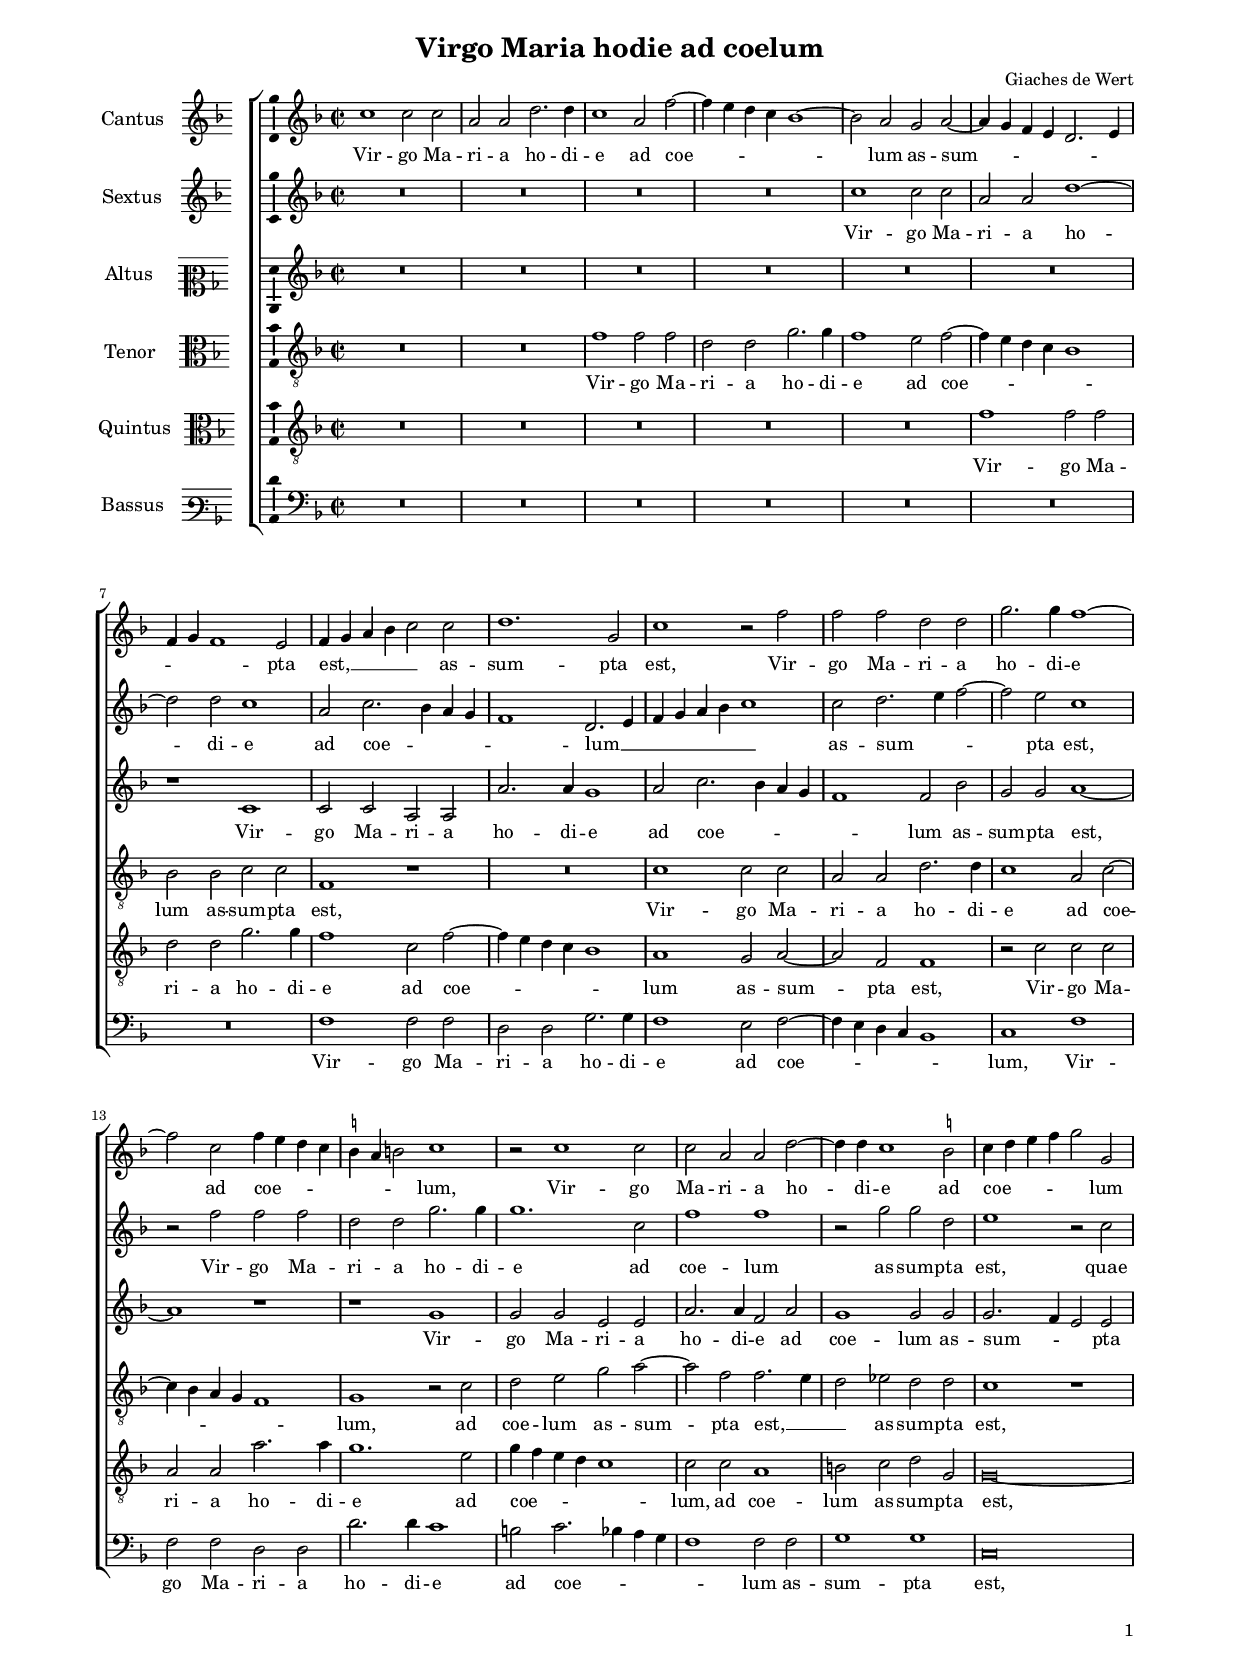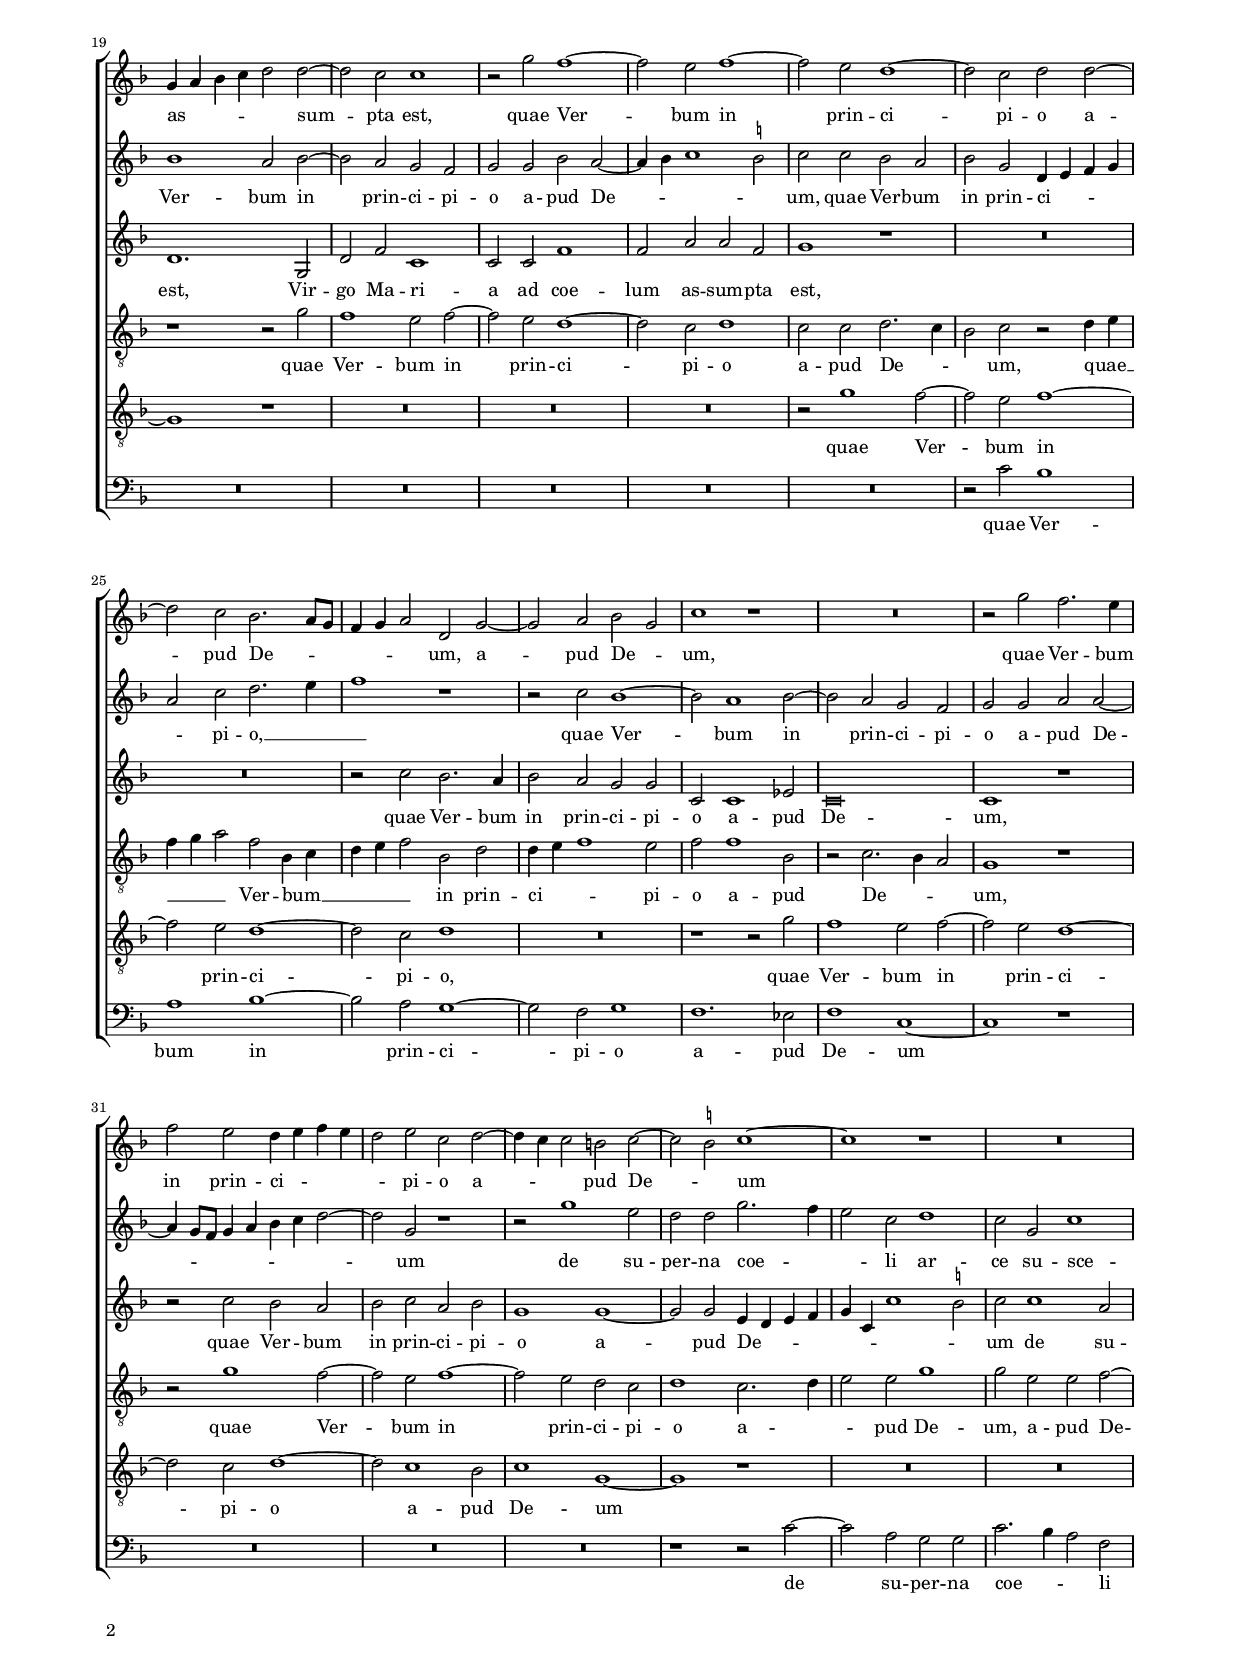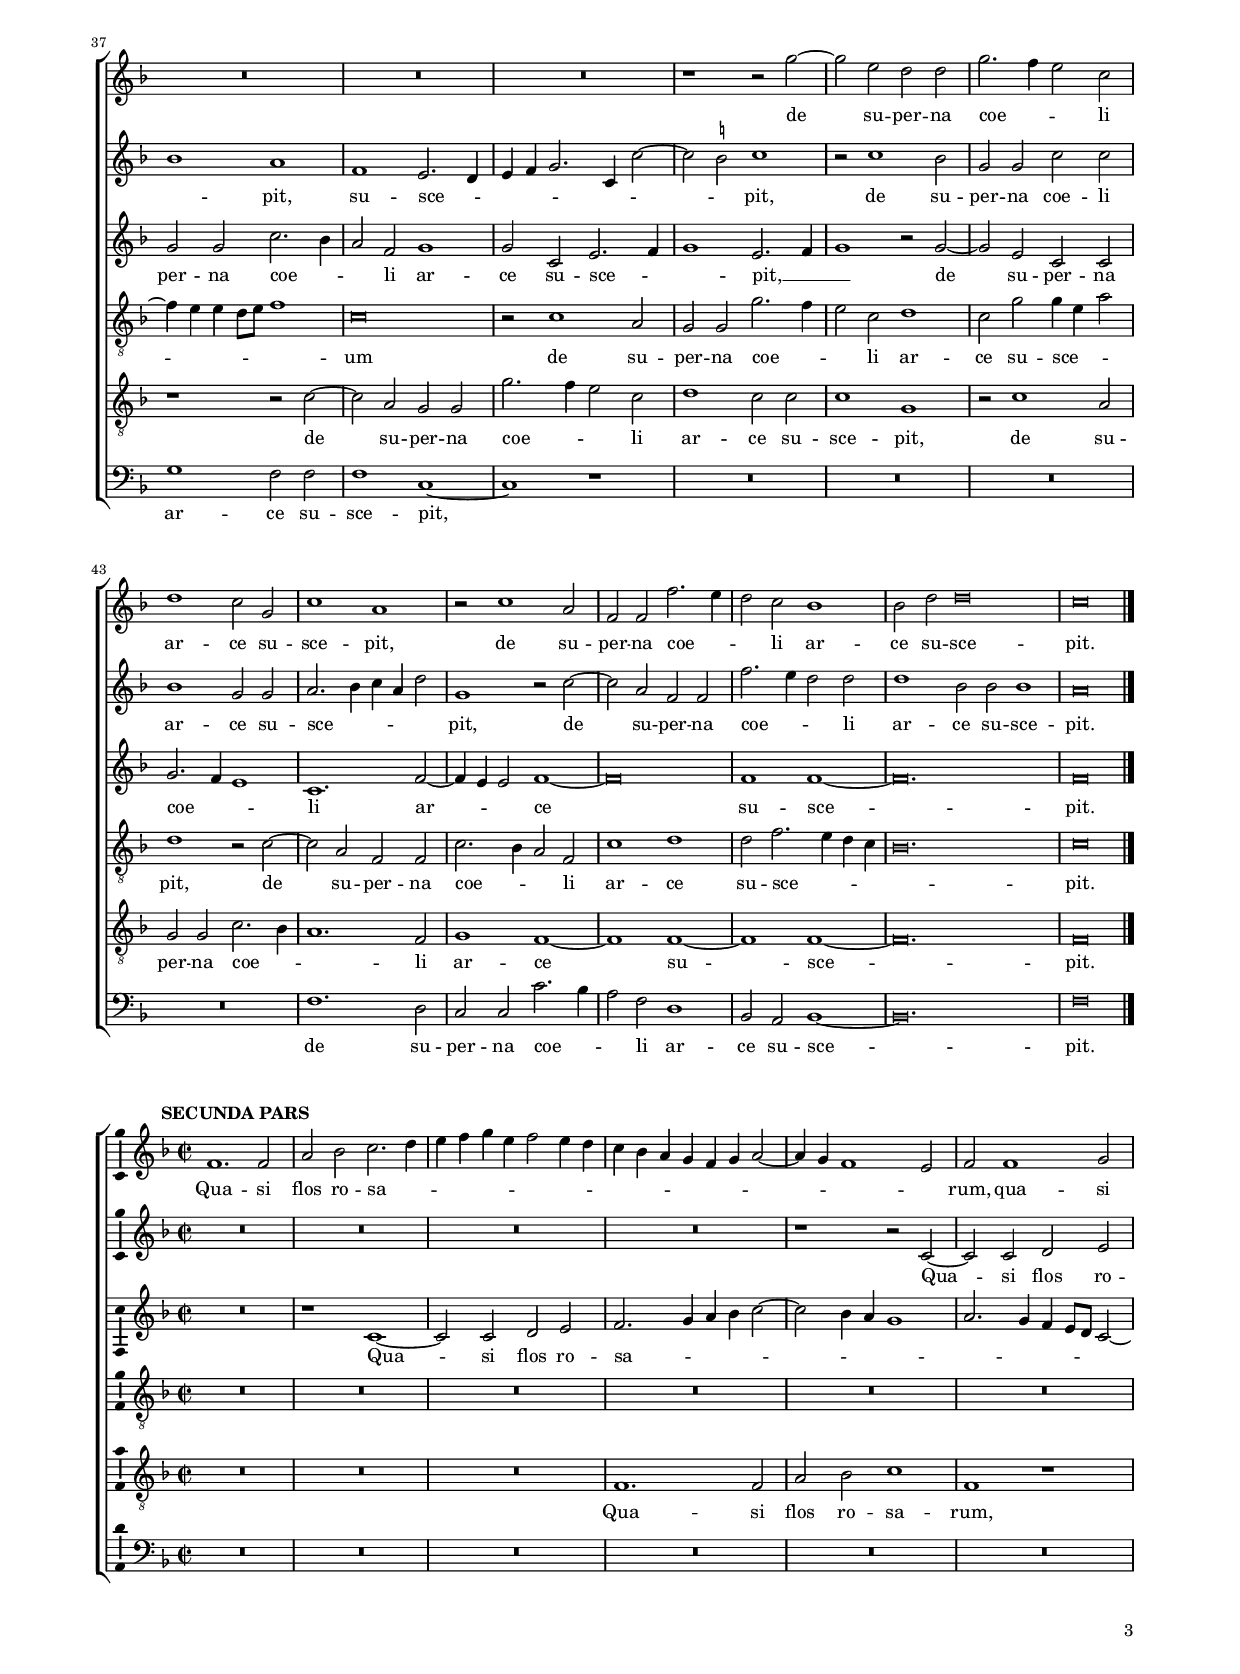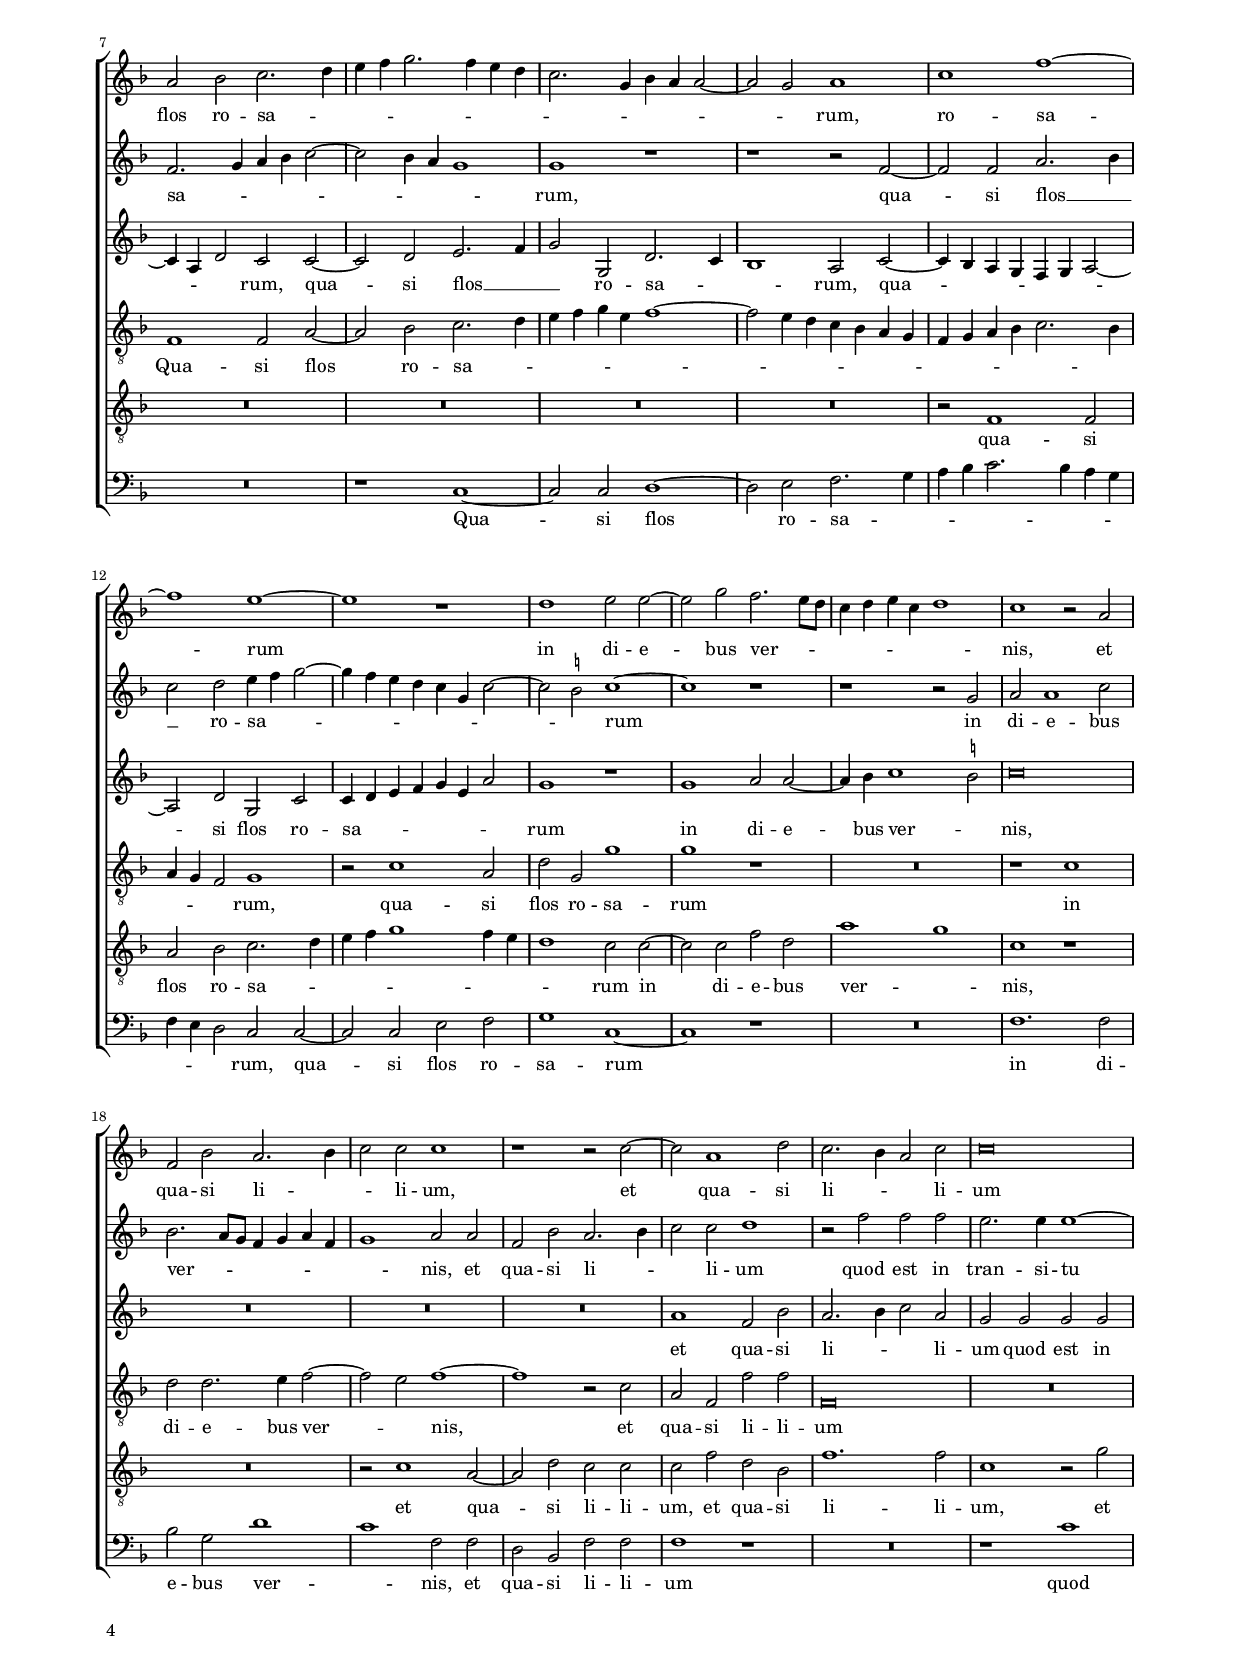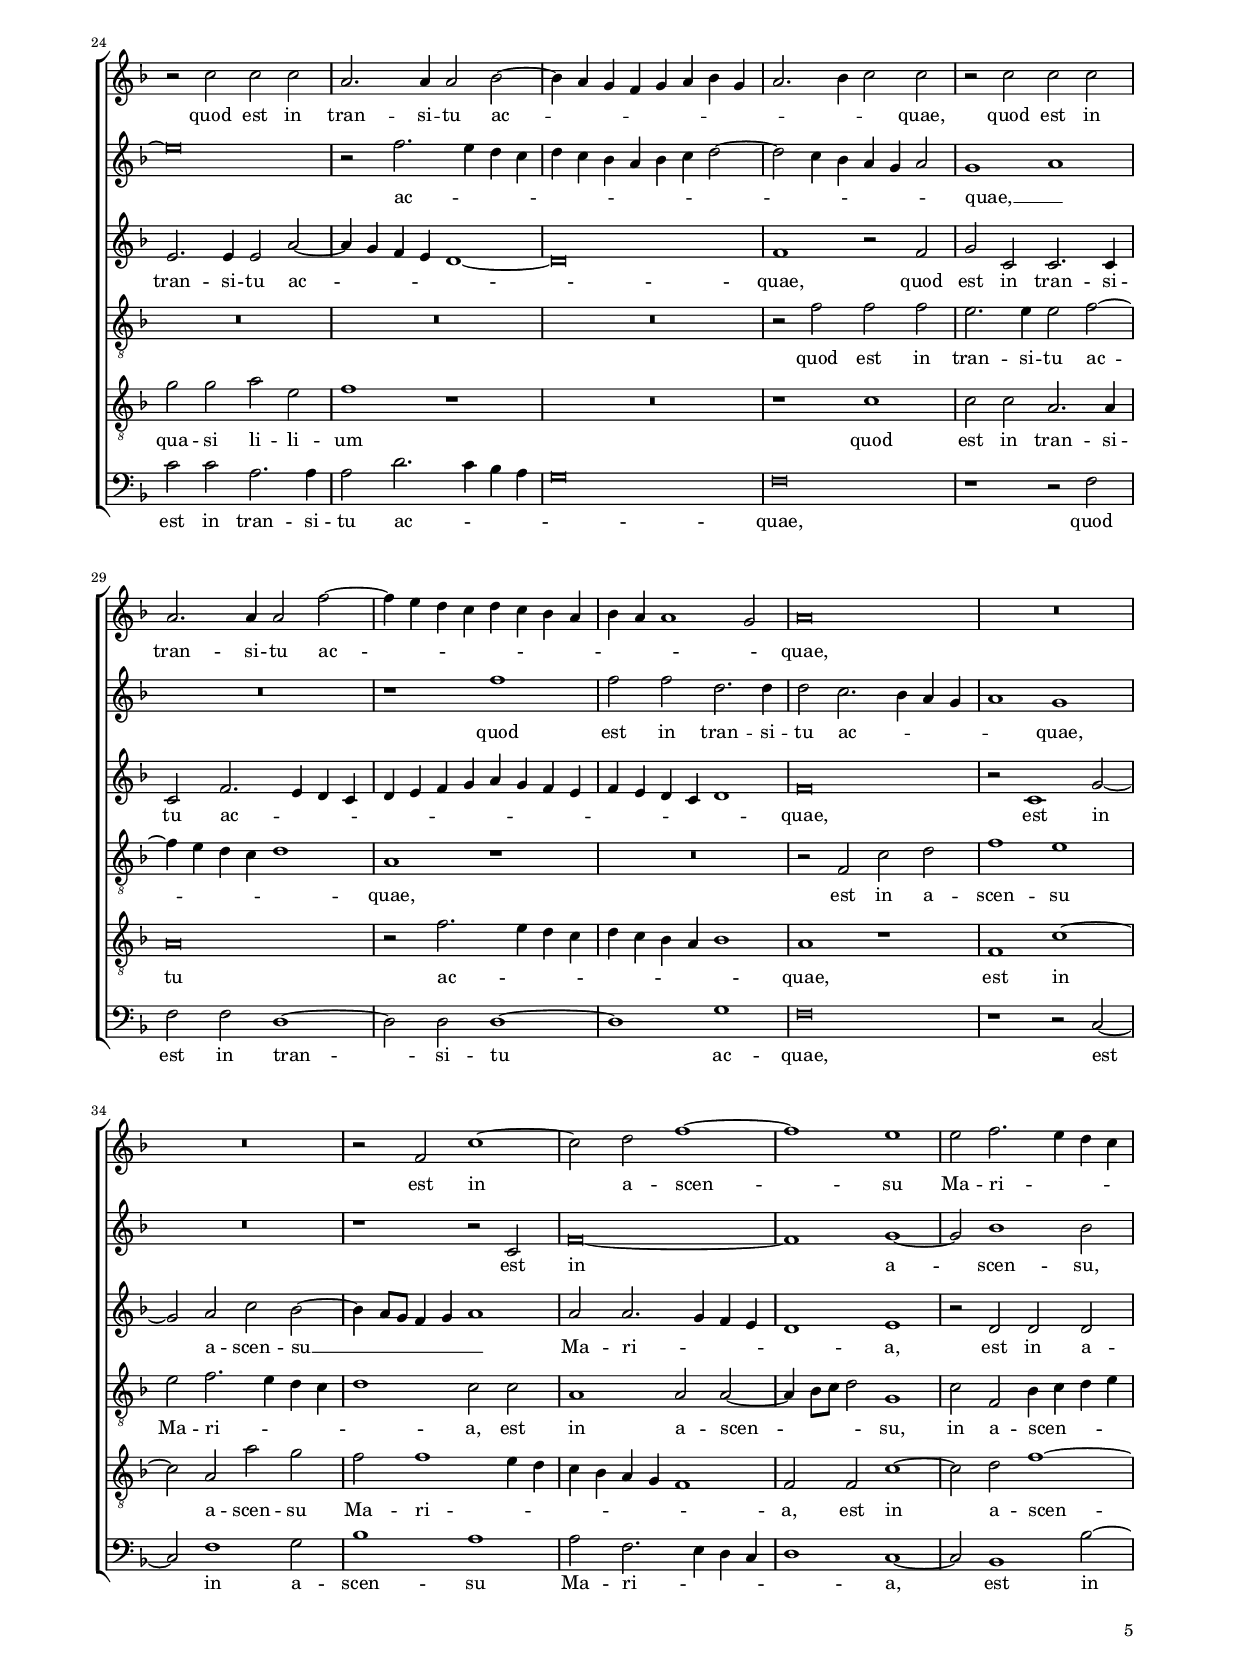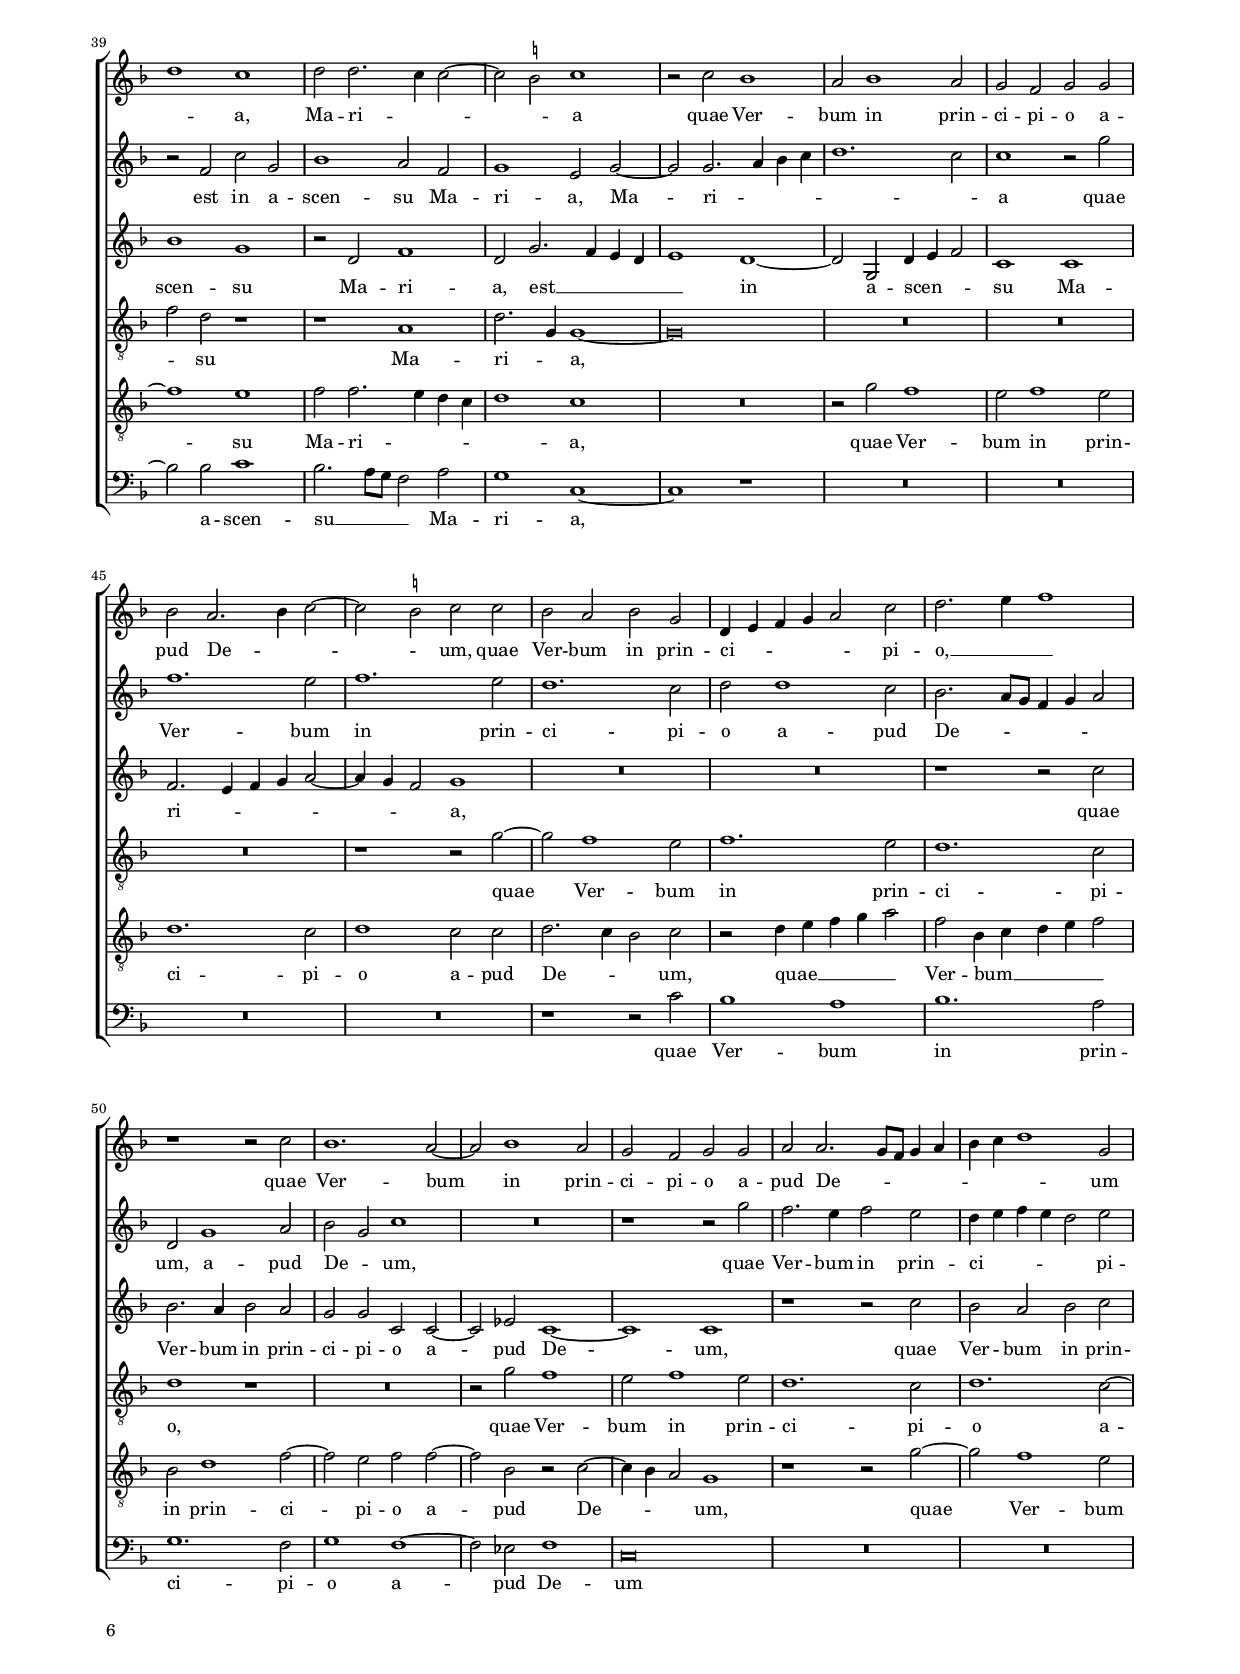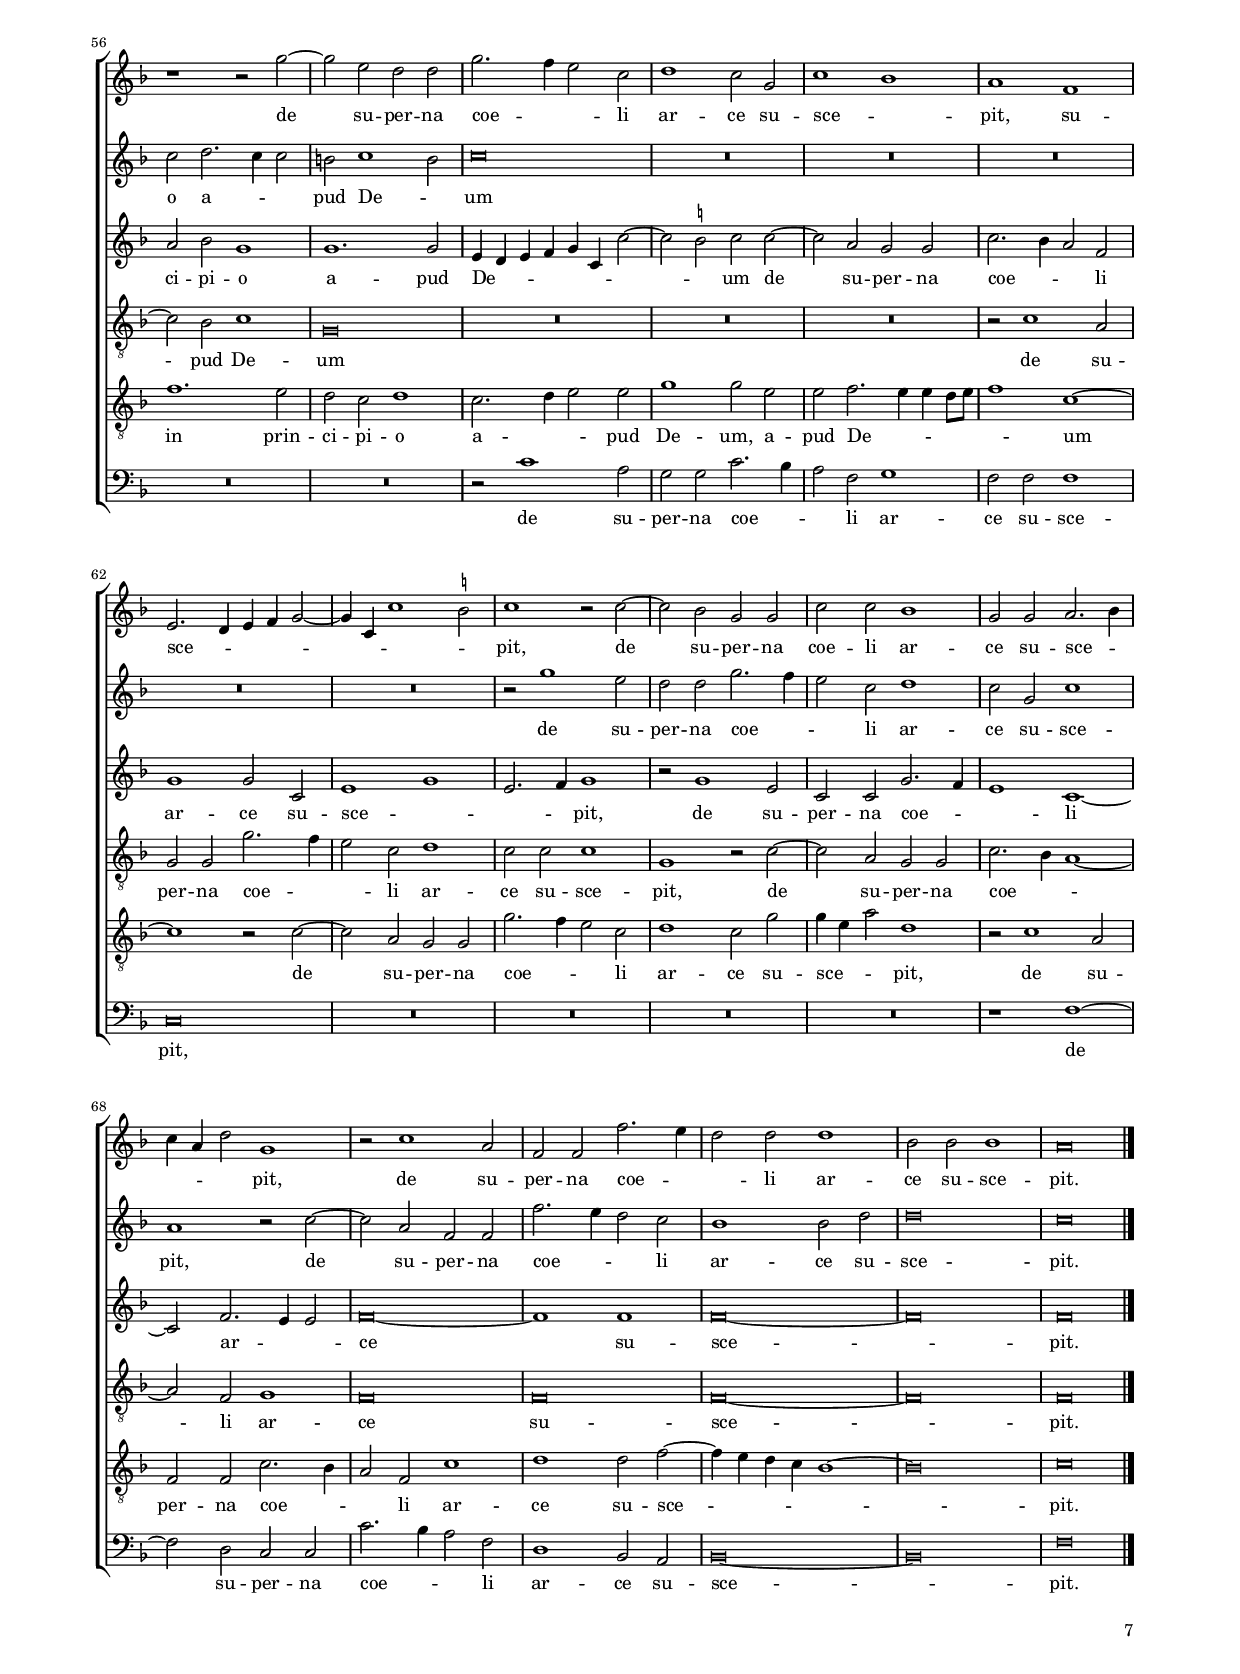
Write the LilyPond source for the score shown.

\header
{
  title="Virgo Maria hodie ad coelum"
  composer="Giaches de Wert"
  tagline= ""
}

\version "2.22.2"
\language deutsch
#(set-global-staff-size 15)
% #(set-default-paper-size "letter")
#(ly:set-option 'point-and-click #f)


	ficta = { \once \set suggestAccidentals = ##t }
	
	forget = #(define-music-function (music) (ly:music?) #{
		\accidentalStyle forget
		$music
		\accidentalStyle default
		#})



\paper
	{
	top-margin = 1.5 \cm
	bottom-margin = 1 \cm
	left-margin = 1.8 \cm
	right-margin = 1.8 \cm
	ragged-bottom = ##f
	ragged-last-bottom = ##f
	print-page-number = ##f
	score-system-spacing = #'((basic-distance . 17) (minimum-distance . 14) (padding . 5) (strechability . 250))
	system-system-spacing = #'((basic-distance . 17) (minimum-distance . 14) (padding . 5) (strechability . 250))
    oddFooterMarkup=\markup   \fill-line { "" \fromproperty #'page:page-number-string }
    evenFooterMarkup=\markup  \fill-line { \fromproperty #'page:page-number-string "" }
    last-bottom-spacing = #'((basic-distance . 12) (minimum-distance . 7) (padding . 4))
	systems-per-page = 3
%   page-count = 6
%	min-systems-per-page = 3
	}

global = {
	\key f \major
	\time 2/2 \set Score.measureLength = #(ly:make-moment 2/1)
    \skip 1*2*47
    \set Score.measureLength = #(ly:make-moment 3/1)
    \skip 1*3
    \set Score.measureLength = #(ly:make-moment 2/1)
    \skip 1*2 \bar "|."
	}


incipitcantus = \markup { \score {
	{
	\set Staff.instrumentName = \markup { \fontsize #1 "Cantus" }
	\key f \major
	\clef violin
	s4 \bar ""
	}
	\layout  {
	raggedright = ##t
	indent = 1.6 \cm
	line-width = 2.4 \cm
	\context { \Staff \remove Time_signature_engraver }
	\override Staff.Clef.Y-extent = #'(0 . 0)
	}} \hspace #1 }


incipitsextus = \markup { \score {
	{
	\set Staff.instrumentName = \markup { \fontsize #1 "Sextus" }
	\key f \major
	\clef violin
	s4 \bar ""
	}
	\layout  {
	raggedright = ##t
	indent = 1.6 \cm
	line-width = 2.4 \cm
	\context { \Staff \remove Time_signature_engraver }
	\override Staff.Clef.Y-extent = #'(0 . 0)
	}} \hspace #1 }
      
      
incipitaltus = \markup { \score {
	{
	\set Staff.instrumentName = \markup { \fontsize #1 "Altus" }
	\key f \major
	\clef mezzosoprano
	s4 \bar ""
	}
	\layout  {
	raggedright = ##t
	indent = 1.6 \cm
	line-width = 2.4 \cm
	\context { \Staff \remove Time_signature_engraver }
	\override Staff.Clef.Y-extent = #'(0 . 0)
	}} \hspace #1 }


incipittenor = \markup { \score {
	{
	\set Staff.instrumentName = \markup { \fontsize #1 "Tenor" }
	\key f \major
	\clef alto
	s4 \bar ""
	}
	\layout  {
	raggedright = ##t
	indent = 1.6 \cm
	line-width = 2.4 \cm
	\context { \Staff \remove Time_signature_engraver }
	\override Staff.Clef.Y-extent = #'(0 . 0)
	}} \hspace #1 }
      
      
incipitquintus = \markup { \score {
	{
	\set Staff.instrumentName = \markup { \fontsize #1 "Quintus" }
	\key f \major
	\clef alto
	s4 \bar ""
	}
	\layout  {
	raggedright = ##t
	indent = 1.6 \cm
	line-width = 2.4 \cm
	\context { \Staff \remove Time_signature_engraver }
	\override Staff.Clef.Y-extent = #'(0 . 0)
	}} \hspace #1 }
      
      
incipitbassus = \markup { \score {
	{
	\set Staff.instrumentName = \markup { \fontsize #1 "Bassus" }
	\key f \major
	\clef varbaritone
	s4 \bar ""
	}
	\layout  {
	raggedright = ##t
	indent = 1.6 \cm
	line-width = 2.4 \cm
	\context { \Staff \remove Time_signature_engraver }
	\override Staff.Clef.Y-extent = #'(0 . 0)
	}} \hspace #1 }


cantus =  \relative c''
	{
	c1 c2 c
	a2 a d2. d4
	c1 a2 f'~
	f4 e d c b1~
%5
	b2 a g a~ |
	a4 g f e d2. e4
	f4 g f1 e2
	f4 g a b c2 c
	d1. g,2
%10
	c1 r2 f |
	f2 f d d
	g2. g4 f1~
	f2 c f4 e d c
	\ficta h4 a h!2 c1
%15
	r2 c1 c2 |
	c2 a a d~
	d4 d c1 \ficta h2
	c4 d e f g2 g,
	g4 a b c d2 d~
%20
	d2 c c1 |
	r2 g' f1~
	f2 e f1~
	f2 e d1~
	d2 c d d~
%25
	d2 c b2. a8 g |
	f4 g a2 d, g~
	g2 a b g
	c1 r
	R\breve
%30
	r2 g' f2. e4 |
	f2 e d4 e f e
	d2 e c d~
	d4 c c2 h2 c~
	c2 \ficta h c1~
%35
	c1 r |
	R\breve
	R\breve
	R\breve
	R\breve
%40
	r1 r2 g'~ |
	g2 e d d
	g2. f4 e2 c
	d1 c2 g
	c1 a
%45
	r2 c1 a2 |
	f2 f f'2. e4
	d2 c b1
	b2 d d\breve
	c\breve |
	}


sextus = \relative c''
	{
	R\breve
	R\breve
	R\breve
	R\breve
%5
	c1 c2 c |
	a2 a d1~
	d2 d c1
	a2 c2. b4 a g
	f1 d2. e4
%10
	f4 g a b c1 |
	c2 d2. e4 f2~
	f2 e c1
	r2 f f f
	d2 d g2. g4
%15
	g1. c,2 |
	f1 f
	r2 g g d
	e1 r2 c
	b1 a2 b~
%20
        b2 a g f |
	g2 g b a~
	a4 b c1 \ficta h2
	c2 c b a
	b2 g d4 e f g
%25
	a2 c d2. e4 |
	f1 r
	r2 c b1~
	b2 a1 b2~
	b2 a g f
%30
	g2 g a a~ |
	a4 g8 f g4 a b c d2~
	d2 g, r1
	r2 g'1 e2
	d2 d g2. f4
%35
	e2 c d1 |
	c2 g c1
	b1 a
	f1 e2. d4
	e4 f g2. c,4 c'2~
%40
	c2 \ficta h c1 |
	r2 c1 b2
	g2 g c c
	b1 g2 g
	a2. b4 c a d2
%45
	g,1 r2 c~ |
	c2 a f f
	f'2. e4 d2 d
	d1 b2 b b1
	a\breve |
	}


altus =  \relative c'
	{
	R\breve
	R\breve
	R\breve
	R\breve
%5
	R\breve |
	R\breve
	r1 c
	c2 c a a
	a'2. a4 g1
%10
	a2 c2. b4 a g |
	f1 f2 b
	g2 g a1~
	a1 r
	r1 g
%15
	g2 g e e |
	a2. a4 f2 a
	g1 g2 g
	g2. f4 e2 e
	d1. g,2
%20
	d'2 f c1 |
	c2 c f1
	f2 a a f
	g1 r
	R\breve
%25
	R\breve |
	r2 c b2. a4
	b2 a g g
	c,2 c1 es2
	c\breve
%30
	c1 r |
	r2 c' b a
	b2 c a b
	g1 g~
	g2 g e4 d e f
%35
	g4 c, c'1 \ficta h2 |
	c2 c1 a2
	g2 g c2. b4
	a2 f g1
	g2 c, e2. f4
%40
	g1 e2. f4 |
	g1 r2 g~
	g2 e c c
	g'2. f4 e1
	c1. f2~
%45
	f4 e e2 f1~ |
	f\breve
	f1 f~
	f\breve.
	f\breve |
	}


tenor =  \relative c'
	{
	R\breve
	R\breve
	f1 f2 f
	d2 d g2. g4
%5
	f1 e2 f~ |
	f4 e d c b1
	b2 b c c
	f,1 r
	R\breve
%10
	c'1 c2 c |
	a2 a d2. d4
	c1 a2 c~
	c4 b a g f1
	g1 r2 c
%15
	d2 e g a~ |
	a2 f f2. e4
	d2 es d d
	c1 r
	r1 r2 g'
%20
	f1 e2 f~ |
	f2 e d1~
	d2 c d1
	c2 c d2. c4
	b2 c r d4 e
%25
	f4 g a2 f b,4 c |
	d4 e f2 b, d
	d4 e f1 e2
	f2 f1 b,2
	r2 c2. b4 a2
%30
	g1 r |
	r2 g'1 f2~
	f2 e f1~
	f2 e d c
	d1 c2. d4
%35
	e2 e g1 |
	g2 e e f~
	f4 e e d8 e f1
	c\breve
	r2 c1 a2
%40
	g2 g g'2. f4 |
	e2 c d1
	c2 g' g4 e a2
	d,1 r2 c~
	c2 a f f
%45
	c'2. b4 a2 f |
	c'1 d
	d2 f2. e4 d c
	b\breve.
        c\breve |
	}


quintus  =  \relative c'
	{
	R\breve
	R\breve
	R\breve
	R\breve
%5
	R\breve |
	f1 f2 f
	d2 d g2. g4
	f1 c2 f~
	f4 e d c b1
%10
	a1 g2 a~ |
	a2 f f1
	r2 c' c c
	a2 a a'2. a4
	g1. e2
%15
	g4 f e d c1 |
	c2 c a1
	h2 c d g,
	g\breve~
	g1 r
%20
	R\breve |
	R\breve
	R\breve
	r2 g'1 f2~
	f2 e f1~
%25
	f2 e d1~ |
	d2 c d1
	R\breve
	r1 r2 g
	f1 e2 f~
%30
	f2 e d1~ | 
	d2 c d1~
	d2 c1 b2
	c1 g~
	g1 r
%35
	R\breve |
	R\breve
	r1 r2 c~
	c2 a g g
	g'2. f4 e2 c
%40
	d1 c2 c |
	c1 g
	r2 c1 a2
	g2 g c2. b4
	a1. f2
%45
	g1 f~ |
	f1 f~
	f1 f~
	f\breve.
	f\breve |
	}

bassus  =  \relative c
	{
	R\breve
	R\breve
	R\breve
	R\breve
%5
	R\breve |
	R\breve
	R\breve
	f1 f2 f |
	d2 d g2. g4
%10
	f1 e2 f~ |
	f4 e d c b1
	c1 f
	f2 f d d
	d'2. d4 c1
%15
	h2 c2. b4 a g |
	f1 f2 f
	g1 g
	c,\breve
	R\breve
%20
	R\breve |
	R\breve
	R\breve
	R\breve
	r2 c' b1
%25
	a1 b~ |
	b2 a g1~
	g2 f g1
	f1. es2
	f1 c~
%30
	c1 r |
	R\breve
	R\breve
	R\breve
	r1 r2 c'~
%35
	c2 a g g |
	c2. b4 a2 f
	g1 f2 f
	f1 c~
	c1 r
%40
	R\breve |
	R\breve
	R\breve
	R\breve
	f1. d2
%45
	c2 c c'2. b4 |
	a2 f d1
	b2 a b1~
	b\breve.
	f'\breve |
	}


lyricscantus = \lyricmode {
	Vir -- go Ma -- ri -- a ho -- di -- e ad coe -- _ _ _ _ lum as -- sum -- _ _ _ _ _ _ _ _  pta est, __ _ _ _ _
        as -- sum -- pta est,
        Vir -- go Ma -- ri -- a ho -- di -- e ad coe -- _ _ _ _ _ _ lum,
        Vir -- go Ma -- ri -- a ho -- di -- e ad coe -- _ _ _ _ lum as -- _ _ _ _ sum -- pta est,
        quae Ver -- bum in prin -- ci -- pi -- o a -- pud De -- _ _ _ _ _ um,
        a -- pud De -- _ um,
        quae Ver -- bum in prin -- ci -- _ _ _ _ pi -- o a -- _ _ pud De -- _ um
        de su -- per -- na coe -- _ _ li ar -- ce su -- sce -- pit,
        de su -- per -- na coe -- _ _ li ar -- ce su -- sce -- pit.
	}


lyricssextus = \lyricmode {
	Vir -- go Ma -- ri -- a ho -- di -- e ad coe -- _ _ _ _ lum __ _ _ _ _ _ _ as -- sum -- _ _ pta est,
        Vir -- go Ma -- ri -- a ho -- di -- e ad coe -- lum as -- sum -- pta est,
        quae Ver -- bum in prin -- ci -- pi -- o a -- pud De -- _ _ _ um,
        quae Ver -- bum in prin -- ci -- _ _ _ _ pi -- o, __ _ _
        quae Ver -- bum in prin -- ci -- pi -- o a -- pud De -- _ _ _ _ _ _ _ um
        de su -- per -- na coe -- _ _ li ar -- ce su -- sce -- _ pit,
        su -- sce -- _ _ _ _ _ _ _ pit,
        de su -- per -- na coe -- li ar -- ce su -- sce -- _ _ _ _ pit,
        de su -- per -- na coe -- _ _ li ar -- ce su -- sce -- pit.
	}
	
	
lyricsaltus = \lyricmode {
	Vir -- go Ma -- ri -- a ho -- di -- e ad coe -- _ _ _ _ lum as -- sum -- pta est,
        Vir -- go Ma -- ri -- a ho -- di -- e ad coe -- lum as -- sum -- _ _ pta est,
        Vir -- go Ma -- ri -- a ad coe -- lum as -- sum -- pta est,
        quae Ver -- bum in prin -- ci -- pi -- o a -- pud De -- um,
        quae Ver -- bum in prin -- ci -- pi -- o a -- pud De -- _ _ _ _ _ _ _ um
        de su -- per -- na coe -- _ _ li ar -- ce su -- sce -- _ _ pit, __ _ _
        de su -- per -- na coe -- _ _ li ar -- _ _ ce su -- sce -- pit.
	}


lyricstenor = \lyricmode {
	Vir -- go Ma -- ri -- a ho -- di -- e ad coe -- _ _ _ _ lum as -- sum -- pta est,
        Vir -- go Ma -- ri -- a ho -- di -- e ad coe -- _ _ _ _ lum,
        ad coe -- lum as -- sum -- pta est, __ _ _
        as -- sum -- pta est,
        quae Ver -- bum in prin -- ci -- pi -- o a -- pud De -- _ _ um,
        quae __ _ _ _ _ Ver -- bum __ _ _ _ _ in prin -- ci -- _ _ pi -- o a -- pud De -- _ _ um,
        quae Ver -- bum in prin -- ci -- pi -- o a -- _ _ pud De -- um,
        a -- pud De -- _ _ _ _ _ um
        de su -- per -- na coe -- _ _ li ar -- ce su -- sce -- _ _ pit,
        de su -- per -- na coe -- _ _ li ar -- ce su -- sce -- _ _ _ _ pit.
	}


lyricsquintus = \lyricmode {
	Vir -- go Ma -- ri -- a ho -- di -- e ad coe -- _ _ _ _ lum as -- sum -- pta est,
        Vir -- go Ma -- ri -- a ho -- di -- e ad coe -- _ _ _ _ lum,
        ad coe -- lum as -- sum -- pta est,
        quae Ver -- bum in prin -- ci -- pi -- o,
        quae Ver -- bum in prin -- ci -- pi -- o a -- pud De -- um
        de su -- per -- na coe -- _ _ li ar -- ce su -- sce -- pit,
        de su -- per -- na coe -- _ _ li ar -- ce su -- sce -- pit.
	}


lyricsbassus = \lyricmode {
	Vir -- go Ma -- ri -- a ho -- di -- e ad coe -- _ _ _ _ lum,
        Vir -- go Ma -- ri -- a ho -- di -- e ad coe -- _ _ _ _ lum as -- sum -- pta est,
        quae Ver -- bum in prin -- ci -- pi -- o a -- pud De -- um
        de su -- per -- na coe -- _ _ li ar -- ce su -- sce -- pit,
        de su -- per -- na coe -- _ _ li ar -- ce su -- sce -- pit.
	}


\score
{  
	\transpose c c {
	\new ChoirStaff \with { \override StaffGrouper.staff-staff-spacing.basic-distance = #12 }
	<<

	\new Staff << \global
	\new Voice="v1" {
		\set Staff.instrumentName=\incipitcantus
		\set Staff.midiInstrument = "reed organ"
		\clef violin
		\cantus }
	\new Lyrics \lyricsto "v1" {\lyricscantus }
	>>


	\new Staff << \global
	\new Voice="v6" {
		\set Staff.instrumentName=\incipitsextus
		\set Staff.midiInstrument = "reed organ"
		\clef violin
		\sextus}
	\new Lyrics \lyricsto "v6" {\lyricssextus }
	>>


	\new Staff << \global
	\new Voice="v2" {
		\set Staff.instrumentName=\incipitaltus
		\set Staff.midiInstrument = "reed organ"
        \clef violin % "G_8"
		\altus}
	\new Lyrics \lyricsto "v2" {\lyricsaltus }
	>>


	\new Staff << \global
	\new Voice="v3" {
		\set Staff.instrumentName=\incipittenor
		\set Staff.midiInstrument = "reed organ"
		\clef "G_8"
		\tenor }
	\new Lyrics \lyricsto "v3" {\lyricstenor }
	>>


	\new Staff << \global
	\new Voice="v5" {
		\set Staff.instrumentName=\incipitquintus
		\set Staff.midiInstrument = "reed organ"
		\clef "G_8"
		\quintus}
	\new Lyrics \lyricsto "v5" {\lyricsquintus }
	>>


	\new Staff << \global
	\new Voice="v4" {
		\set Staff.instrumentName=\incipitbassus
		\set Staff.midiInstrument = "reed organ"
		\clef bass
		\bassus }
	\new Lyrics \lyricsto "v4" {\lyricsbassus}
	>>

	>>
	} % transpose

	\layout
	{
	indent = 2.6 \cm
%	\context { \Lyrics \override VerticalAxisGroup.nonstaff-relatedstaff-spacing.padding = #2 }
%	\context { \Lyrics \override LyricText.font-size = #1 }	
	\context { \Staff \override TimeSignature.break-visibility = #end-of-line-invisible }
%	\context { \Staff \override InstrumentName.X-offset = #'-25 }
%	\context { \Voice \override Slur.transparent = ##t }
   	\context { \Staff \consists "Ambitus_engraver" }
	\context { \Score \override BarNumber.padding = #2 }
	\context { \Voice \override NoteHead.style = #'baroque }
	}

\midi
	{
    	\tempo 2 = 90
	}

}

%%%%%%%%%%%%%%%%%%%%  SECUNDA PARS   %%%%%%%%%%%%%%%%%%%%



global = {
	\key f \major
	\time 2/2 \set Score.measureLength = #(ly:make-moment 2/1)
	\skip 1*2*73 \bar "|."
	}


cantus =  \relative c''
	{
	f,1. f2
	a2 b c2. d4
	e4 f g e f2 e4 d
	c4 b a g f g a2~
%5
	a4 g f1 e2 |
	f2 f1 g2
	a2 b c2. d4
	e4 f g2. f4 e d
	c2. g4 b a a2~
%10
	a2 g a1 |
	c1 f~
	f1 e~
	e1 r
	d1 e2 e~
%15
	e2 g f2. e8 d |
	c4 d e c d1
	c1 r2 a
	f2 b a2. b4
	c2 c c1
%20
	r1 r2 c~ |
	c2 a1 d2
	c2. b4 a2 c
	c\breve
	r2 c c c
%25
	a2. a4 a2 b~ |
	b4 a g f g a b g
	a2. b4 c2 c
	r2 c c c
	a2. a4 a2 f'~
%30
	f4 e d c d c b a |
	b4 a a1 g2
	a\breve
	R\breve
	R\breve
%35
	r2 f c'1~ |
	c2 d f1~
	f1 e
	e2 f2. e4 d c
	d1 c
%40
	d2 d2. c4 c2~ |
	c2 \ficta h c1
	r2 c b1
	a2 b1 a2
	g2 f g g
%45
	b2 a2. b4 c2~ |
	c2 \ficta h c c
	b2 a b g
	d4 e f g a2 c
	d2. e4 f1
%50
	r1 r2 c |
	b1. a2~
	a2 b1 a2
	g2 f g g
	a2 a2. g8 f g4 a
%55
	b4 c d1 g,2 |
	r1 r2 g'~
	g2 e d d
	g2. f4 e2 c
	d1 c2 g
%60
	c1 b |
	a1 f
	e2. d4 e f g2~
	g4 c, c'1 \ficta h2
	c1 r2 c~
%65
        c2 b g g |
	c2 c b1
	g2 g a2. b4
	c4 a d2 g,1
	r2 c1 a2
%70
        f2 f f'2. e4
	d2 d d1 |
	b2 b b1
	a\breve |
	}


sextus = \relative c''
	{
	R\breve
	R\breve
	R\breve
	R\breve
%5
	r1 r2 c,~
	c2 c d e
	f2. g4 a b c2~
	c2 b4 a g1
	g1 r
%10
        r1 r2 f~ |	
	f2 f a2. b4
	c2 d e4 f g2~
	g4 f e d c g c2~
	c2 \ficta h c1~
%15
	c1 r |
	r1 r2 g
	a2 a1 c2
	b2. a8 g f4 g a f
	g1 a2 a
%20
	f2 b a2. b4 |
	c2 c d1
	r2 f f f
	e2. e4 e1~
	e\breve
%25
	r2 f2. e4 d c |
	d4 c b a b c d2~
	d2 c4 b a g a2
	g1 a
	R\breve
%30
	r1 f' |
	f2 f d2. d4
	d2 c2. b4 a g
	a1 g
	R\breve
%35
	r1 r2 c, |
	f\breve~
	f1 g~
	g2 b1 b2
	r2 f c' g
%40
	b1 a2 f |
	g1 e2 g~
	g2 g2. a4 b c
	d1. c2
	c1 r2 g'
%45
	f1. e2 |
	f1. e2
	d1. c2
	d2 d1 c2
	b2. a8 g f4 g a2
%50
	d,2 g1 a2 |
	b2 g c1
	R\breve
	r1 r2 g'
	f2. e4 f2 e
%55
	d4 e f e d2 e |
	c2 d2. c4 c2
	h2 c1 h2
	c\breve
	R\breve
%60
	R\breve |
	R\breve
	R\breve
	R\breve
	r2 g'1 e2
%65
	d2 d g2. f4 |
	e2 c d1
	c2 g c1
	a1 r2 c~
	c2 a f f
%70
	f'2. e4 d2 c |
	b1 b2 d
	d\breve
	c\breve |
	}


altus =  \relative c'
	{
	R\breve
	r1 c~
	c2 c d e
	f2. g4 a b c2~
%5
	c2 b4 a g1 |
	a2. g4 f e8 d c2~
	c4 a d2 c c~
	c2 d e2. f4
	g2 g, d'2. c4
%10
	b1 a2 c~ |
	c4 b a g f g a2~
	a2 d g, c
	c4 d e f g e a2
	g1 r
%15
	g1 a2 a~ |
	a4 b c1 \ficta h2
	c\breve
	R\breve
	R\breve
%20
	R\breve |
	a1 f2 b
	a2. b4 c2 a
	g2 g g g
	e2. e4 e2 a~
%25
	a4 g f e d1~ |
	d\breve
	f1 r2 f
	g2 c, c2. c4
	c2 f2. e4 d c
%30
	d4 e f g a g f e |
	f4 e d c d1
	f\breve
	r2 c1 g'2~
	g2 a c b~
%35
	b4 a8 g f4 g a1 |
	a2 a2. g4 f e
	d1 e
	r2 d d d
	b'1 g
%40
	r2 d f1 |
	d2 g2. f4 e d
	e1 d~
	d2 g, d'4 e f2
	c1 c
%45
	f2. e4 f g a2~ |
	a4 g f2 g1
	R\breve
	R\breve
	r1 r2 c
%50
	b2. a4 b2 a |
	g2 g c, c~
	c2 es c1~
	c1 c
	r1 r2 c'
%55
	b2 a b c |
	a2 b g1
	g1. g2
	e4 d e f g c, c'2~
	c2 \ficta h c c~
%60
	c2 a g g |
	c2. b4 a2 f
	g1 g2 c,
	e1 g
	e2. f4 g1
%65
	r2 g1 e2 |
	c2 c g'2. f4
	e1 c~
	c2 f2. e4 e2
	f\breve~
%70
	f1 f |
	f\breve~
	f\breve
	f\breve |
	}


tenor =  \relative c'
	{
	R\breve
	R\breve
	R\breve
	R\breve
%5
	R\breve |
	R\breve
	f,1 f2 a~
	a2 b c2. d4
	e4 f g e f1~
%10
	f2 e4 d c b a g |
	f4 g a b c2. b4
	a4 g f2 g1
	r2 c1 a2
	d2 g, g'1
%15
	g1 r |
	R\breve
	r1 c,
	d2 d2. e4 f2~
	f2 e f1~
%20
	f1 r2 c |
	a2 f f' f
	f,\breve
	R\breve
	R\breve
%25
	R\breve |
	R\breve
	r2 f' f f
	e2. e4 e2 f~
	f4 e d c d1
%30
	a1 r |
	R\breve
	r2 f c' d
	f1 e
	e2 f2. e4 d c
%35
	d1 c2 c |
	a1 a2 a~
	a4 b8 c d2 g,1
	c2 f, b4 c d e
	f2 d r1 |
%40
        r1 a |	
	d2. g,4 g1~
	g\breve
	R\breve
	R\breve
%45
	R\breve |
	r1 r2 g'~
	g2 f1 e2
	f1. e2
	d1. c2
%50
	d1 r |
	R\breve
	r2 g f1
	e2 f1 e2
	d1. c2
%55
	d1. c2~ |
	c2 b c1
	g\breve
	R\breve
	R\breve
%60
	R\breve |
	r2 c1 a2
	g2 g g'2. f4
	e2 c d1
	c2 c c1
%65
	g1 r2 c~ |
	c2 a g g
	c2. b4 a1~
	a2 f g1
	f\breve
%70
	f\breve |
	f\breve~
	f\breve
	f\breve |
	}


quintus  =  \relative c'
	{
	R\breve
	R\breve
	R\breve
	f,1. f2
%5
	a2 b c1 |
	f,1 r
	R\breve
	R\breve
	R\breve
%10
	R\breve |
	r2 f1 f2
	a2 b c2. d4
	e4 f g1 f4 e
	d1 c2 c~
%15
	c2 c f d |
	a'1 g
	c,1 r
	R\breve
	r2 c1 a2~
%20
	a2 d c c |
	c2 f d b
	f'1. f2
	c1 r2 g'
	g2 g a e
%25
	f1 r |
	R\breve
	r1 c
	c2 c a2. a4
	a\breve
%30
	r2 f'2. e4 d c |
	d4 c b a b1
	a1 r
	f1 c'~
	c2 a a' g
%35
	f2 f1 e4 d |
	c4 b a g f1
	f2 f c'1~
	c2 d f1~
	f1 e
%40
	f2 f2. e4 d c |
	d1 c
	R\breve
	r2 g' f1
	e2 f1 e2
%45
	d1. c2 |
	d1 c2 c
	d2. c4 b2 c
	r2 d4 e f g a2
	f2 b,4 c d e f2
%50
	b,2 d1 f2~ |
	f2 e f f~
	f2 b, r c~
	c4 b a2 g1
	r1 r2 g'~
%55
	g2 f1 e2 |
	f1. e2
	d2 c d1
	c2. d4 e2 e
	g1 g2 e
%60
	e2 f2. e4 e d8 e |
	f1 c~
	c1 r2 c~
	c2 a g g
	g'2. f4 e2 c
%65
	d1 c2 g' |
	g4 e a2 d,1
	r2 c1 a2
	f2 f c'2. b4
	a2 f c'1
%70
	d1 d2 f~ |
	f4 e d c b1~
	b\breve
	c\breve |
	}

bassus  =  \relative c
	{
	R\breve
	R\breve
	R\breve
	R\breve
%5
	R\breve |
	R\breve
	R\breve
	r1 c~
	c2 c d1~
%10
	d2 e f2. g4 |
	a4 b c2. b4 a g
	f4 e d2 c c~
	c2 c e f
	g1 c,~
%15
	c1 r |
	R\breve
	f1. f2
	b2 g d'1
	c1 f,2 f
%20
	d2 b f' f |
	f1 r
	R\breve
	r1 c'
	c2 c a2. a4
%25
	a2 d2. c4 b a |
	g\breve
	f\breve
	r1 r2 f
	f2 f d1~
%30
	d2 d d1~ |
	d1 g
	f\breve
	r1 r2 c~
	c2 f1 g2
%35
	b1 a |
	a2 f2. e4 d c
	d1 c~
	c2 b1 b'2~
	b2 b c1
%40
	b2. a8 g f2 a |
	g1 c,~
	c1 r
	R\breve
	R\breve
%45
	R\breve |
	R\breve
	r1 r2 c'
	b1 a
	b1. a2
%50
	g1. f2 |
	g1 f~
	f2 es f1
	c\breve
	R\breve
%55
	R\breve |
	R\breve
	R\breve
	r2 c'1 a2
	g2 g c2. b4
%60
	a2 f g1 |
	f2 f f1
	c\breve
	R\breve
	R\breve
%65
	R\breve |
	R\breve
	r1 f~
	f2 d c c
	c'2. b4 a2 f
%70
	d1 b2 a |
	b\breve~
	b\breve
	f'\breve |
	}


lyricscantus = \lyricmode {
	Qua -- si flos ro -- sa -- _ _ _ _ _ _ _ _ _ _ _ _ _ _ _ _ _ _ rum,
        qua -- si flos ro -- sa -- _ _ _ _ _ _ _ _ _ _ _ _ _ rum,
        ro -- sa -- rum
        in di -- e -- bus ver -- _ _ _ _ _ _ _ nis,
        et qua -- si li -- _ _ li -- um,
        et qua -- si li -- _ _ li -- um
        quod est in tran -- si -- tu ac -- _ _ _ _ _ _ _ _ _ _ quae,
        quod est in tran -- si -- tu ac -- _ _ _ _ _ _ _ _ _ _ _ quae,
        est in a -- scen -- su Ma -- ri -- _ _ _ _ a,
        Ma -- ri -- _ _ _ a
        quae Ver -- bum in prin -- ci -- pi -- o a -- pud De -- _ _ _ um,
        quae Ver -- bum in prin -- ci -- _ _ _ _ pi -- o, __ _ _
        quae Ver -- bum in prin -- ci -- pi -- o a -- pud De -- _ _ _ _ _ _ _ um
        de su -- per -- na coe -- _ _ li ar -- ce su -- sce -- _ pit,
        su -- sce -- _ _ _ _ _ _ _ pit,
        de su -- per -- na coe -- li ar -- ce su -- sce -- _ _ _ _ pit,
        de su -- per -- na coe -- _ _ li ar -- ce su -- sce -- pit.
	}


lyricssextus = \lyricmode {
	Qua -- si flos ro -- sa -- _ _ _ _ _ _ _ rum,
        qua -- si flos __ _ _ ro -- sa -- _ _ _ _ _ _ _ _ _ rum
        in di -- e -- bus ver -- _ _ _ _ _ _ _ nis,
        et qua -- si li -- _ _ li -- um
        quod est in tran -- si -- tu ac -- _ _ _ _ _ _ _ _ _ _ _ _ _ _ _ quae, __ _
        quod est in tran -- si -- tu ac -- _ _ _ _ quae,
        est in a -- scen -- su,
        est in a -- scen -- su Ma -- ri -- a,
        Ma -- ri -- _ _ _ _ _ a
        quae Ver -- bum in prin -- ci -- pi -- o a -- pud De -- _ _ _ _ _ um,
        a -- pud De -- _ um,
        quae Ver -- bum in prin -- ci -- _ _ _ _ pi -- o a -- _ _ pud De -- _ um
        de su -- per -- na coe -- _ _ li ar -- ce su -- sce -- pit,
        de su -- per -- na coe -- _ _ li ar -- ce su -- sce -- pit.
	}


lyricsaltus = \lyricmode {
	Qua -- si flos ro -- sa -- _ _ _ _ _ _ _ _ _ _ _ _ _ _ _ rum,
        qua -- si flos __ _ _ ro -- sa -- _ _ rum,
        qua -- _ _ _ _ _ _ si flos ro -- sa -- _ _ _ _ _ _ rum
        in di -- e -- bus ver -- _ nis,
        et qua -- si li -- _ _ li -- um
        quod est in tran -- si -- tu ac -- _ _ _ _ quae,
        quod est in tran -- si -- tu ac -- _ _ _ _ _ _ _ _ _ _ _ _ _ _ _ _ quae,
        est in a -- scen -- su __ _ _ _ _ _ Ma -- ri -- _ _ _ _ a,
        est in a -- scen -- su Ma -- ri -- a,
        est __ _ _ _ _ in a -- scen -- _ _ su Ma -- ri -- _ _ _ _ _ _ a,
        quae Ver -- bum in prin -- ci -- pi -- o a -- pud De -- um,
        quae Ver -- bum in prin -- ci -- pi -- o a -- pud De -- _ _ _ _ _ _ _ um
        de su -- per -- na coe -- _ _ li ar -- ce su -- sce -- _ _ _ pit,
        de su -- per -- na coe -- _ _ li ar -- _ _ ce su -- sce -- pit.
	}


lyricstenor = \lyricmode {
	Qua -- si flos ro -- sa -- _ _ _ _ _ _ _ _ _ _ _ _ _ _ _ _ _ _ _ _ _ rum,
        qua -- si flos ro -- sa -- rum
        in di -- e -- bus ver -- _ nis,
        et qua -- si li -- li -- um
        quod est in tran -- si -- tu ac -- _ _ _ _ quae,
        est in a -- scen -- su Ma -- ri -- _ _ _ _ a,
        est in a -- scen -- _ _ _ su,
        in a -- scen -- _ _ _ _ su Ma -- ri -- _ a,
        quae Ver -- bum in prin -- ci -- pi -- o,
        quae Ver -- bum in prin -- ci -- pi -- o a -- pud De -- um
        de su -- per -- na coe -- _ _ li ar -- ce su -- sce -- pit,
        de su -- per -- na coe -- _ _ li ar -- ce su -- sce -- pit.
	}


lyricsquintus = \lyricmode {
	Qua -- si flos ro -- sa -- rum,
        qua -- si flos ro -- sa -- _ _ _ _ _ _ _ rum
        in di -- e -- bus ver -- _ nis,
        et qua -- si li -- li -- um,
        et qua -- si li -- li -- um,
        et qua -- si li -- li -- um
        quod est in tran -- si -- tu ac -- _ _ _ _ _ _ _ _ quae,
        est in a -- scen -- su Ma -- ri -- _ _ _ _ _ _ _ a,
        est in a -- scen -- su Ma -- ri -- _ _ _ _ a,
        quae Ver -- bum in prin -- ci -- pi -- o a -- pud De -- _ _ um,
        quae __ _ _ _ _ Ver -- bum __ _ _ _ _ in prin -- ci -- pi -- o a -- pud De -- _ _ um,
        quae Ver -- bum in prin -- ci -- pi -- o a -- _ _ pud De -- um,
        a -- pud De -- _ _ _ _ _ um
        de su -- per -- na coe -- _ _ li ar -- ce su -- sce -- _ _ pit,
        de su -- per -- na coe -- _ _ li ar -- ce su -- sce -- _ _ _ _ pit.
	}


lyricsbassus = \lyricmode {
	Qua -- si flos ro -- sa -- _ _ _ _ _ _ _ _ _ _ rum,
        qua -- si flos ro -- sa -- rum
        in di -- e -- bus ver -- _ nis,
        et qua -- si li -- li -- um
        quod est in tran -- si -- tu ac -- _ _ _ _ quae,
        quod est in tran -- si -- tu ac -- quae,
        est in a -- scen -- su Ma -- ri -- _ _ _ _ a,
        est in a -- scen -- su __ _ _ _ Ma -- ri -- a,
        quae Ver -- bum in prin -- ci -- pi -- o a -- pud De -- um
        de su -- per -- na coe -- _ _ li ar -- ce su -- sce -- pit,
        de su -- per -- na coe -- _ _ li ar -- ce su -- sce -- pit.
	}


\score
{  
	\transpose c c {
	\new ChoirStaff \with { \override StaffGrouper.staff-staff-spacing.basic-distance = #12 }
	<<

	\new Staff <<\global
	\new Voice="v1" {
	  %\set Staff.instrumentName="Cantus"
		\set Staff.midiInstrument = "reed organ"
		\clef violin
		\cantus }
	\new Lyrics \lyricsto "v1" {\lyricscantus }
	>>


	\new Staff << \global
	\new Voice="v6" {
	  %\set Staff.instrumentName="Sextus"
		\set Staff.midiInstrument = "reed organ"
		\clef violin
		\sextus}
	\new Lyrics \lyricsto "v6" {\lyricssextus }
	>>


	\new Staff << \global
	\new Voice="v2" {
	  %\set Staff.instrumentName="Altus"
		\set Staff.midiInstrument = "reed organ"
        \clef violin % "G_8"
		\altus}
	\new Lyrics \lyricsto "v2" {\lyricsaltus }
	>>


	\new Staff <<\global
	\new Voice="v3" {
	  %\set Staff.instrumentName="Tenor"
		\set Staff.midiInstrument = "reed organ"
		\clef "G_8"
		\tenor }
	\new Lyrics \lyricsto "v3" {\lyricstenor }
	>>


	\new Staff << \global
	\new Voice="v5" {
	  %\set Staff.instrumentName="Quintus"
		\set Staff.midiInstrument = "reed organ"
		\clef "G_8"
		\quintus}
	\new Lyrics \lyricsto "v5" {\lyricsquintus }
	>>


	\new Staff <<\global
	\new Voice="v4" {
	  %\set Staff.instrumentName="Bassus"
		\set Staff.midiInstrument = "reed organ"
		\clef bass
		\bassus }
	\new Lyrics \lyricsto "v4" {\lyricsbassus}
	>>

	>>
	} % transpose

	\layout
	{
	indent = 0 \cm
%	\context { \Lyrics \override VerticalAxisGroup.nonstaff-relatedstaff-spacing.padding = #2 }
%	\context { \Lyrics \override LyricText.font-size = #1 }
	\context { \Staff \override TimeSignature.break-visibility = #end-of-line-invisible }
   	\context { \Staff \consists "Ambitus_engraver" }
	\context { \Score \override BarNumber.padding = #2 }
	\context { \Voice \override NoteHead.style = #'baroque }
	}

%   \header { piece = \markup { \raise #2 \hspace # 7 \bold "SECUNDA PARS"} }
    \header { piece = \markup { \hspace #7 \column { \raise #2  \transparent "x" \bold "SECUNDA PARS"} } }
        
\midi
	{
    	\tempo 2 = 90
	}

}

% EOF
